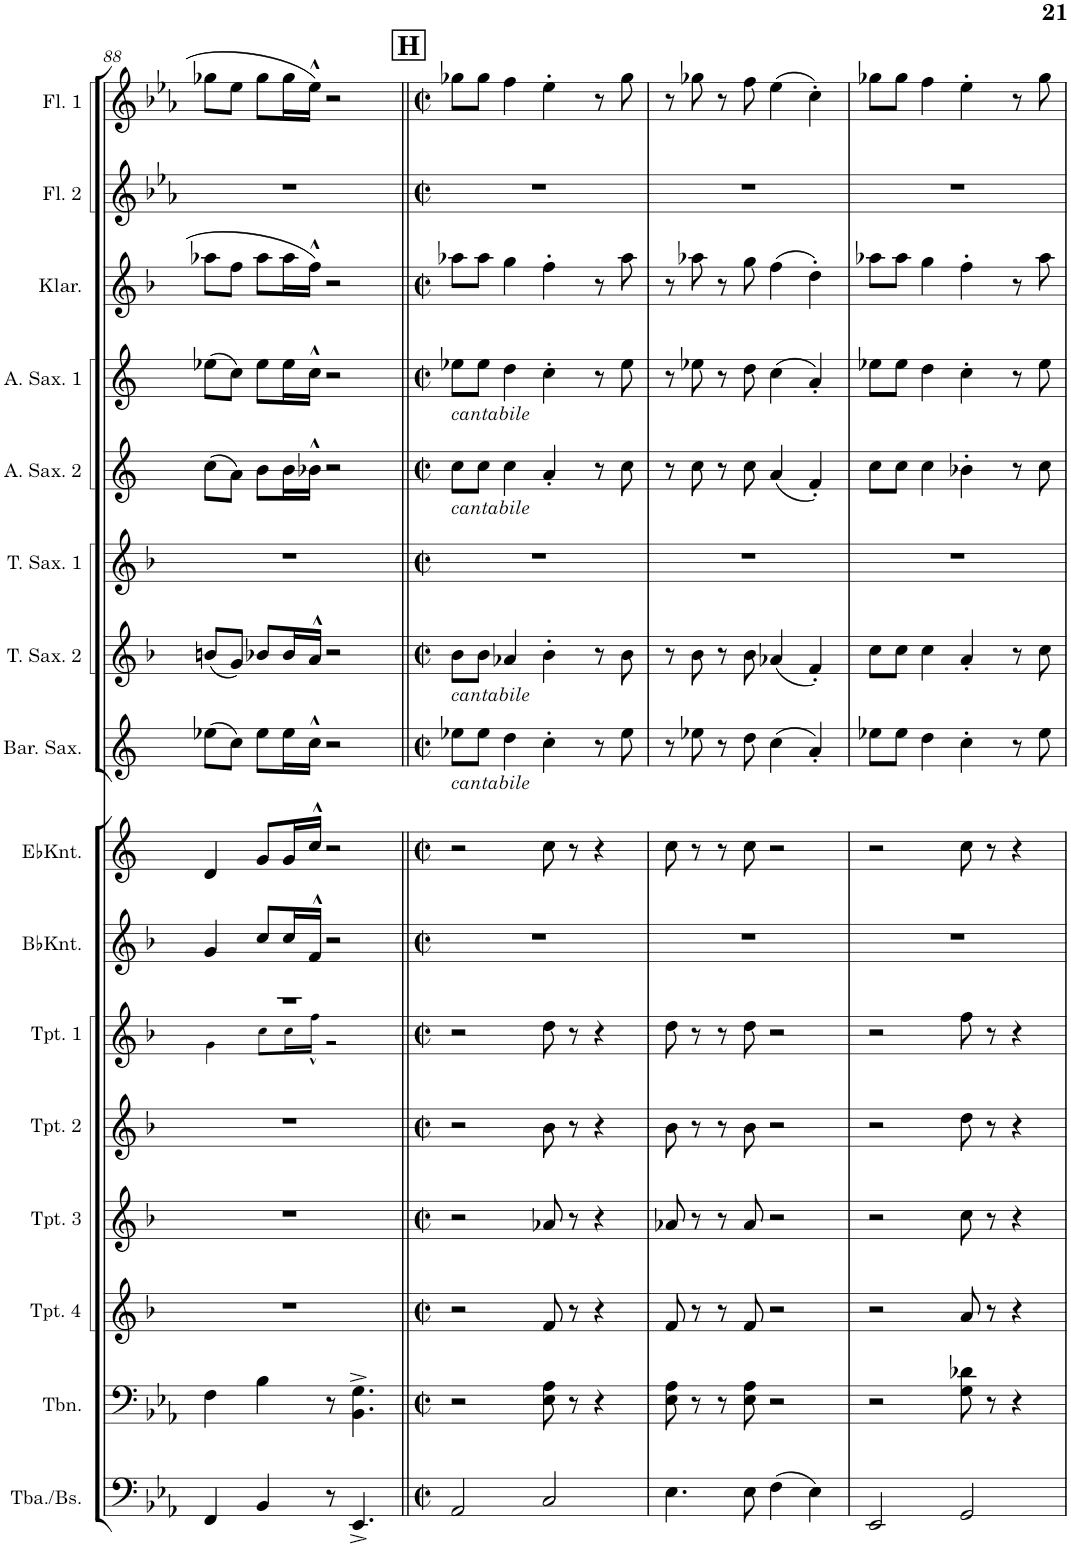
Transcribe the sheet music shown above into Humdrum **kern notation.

**kern	**kern	**kern	**kern	**kern	**kern	**kern	**kern	**kern	**kern	**kern	**kern	**kern	**kern	**kern	**kern
*part16	*part15	*part14	*part13	*part12	*part11	*part10	*part9	*part8	*part7	*part6	*part5	*part4	*part3	*part2	*part1
*staff16	*staff15	*staff14	*staff13	*staff12	*staff11	*staff10	*staff9	*staff8	*staff7	*staff6	*staff5	*staff4	*staff3	*staff2	*staff1
*I"Tuba/Elbas	*I"Tromboner	*I"Trumpet 4	*I"Trumpet 3	*I"Trumpet 2	*I"Trumpet 1	*I"Bb Kornett	*I"Eb Kornett	*I"Barytonsax	*I"Tenosax 2	*I"Tenorsax 1	*I"Altsax 2	*I"Altsax 1	*I"Klantinetter	*I"Flöjt 2	*I"Flöjt 1
*I'Tba./Bs.	*I'Tbn.	*I'Tpt. 4	*I'Tpt. 3	*I'Tpt. 2	*I'Tpt. 1	*I'BbKnt.	*I'EbKnt.	*I'Bar. Sax.	*I'T. Sax. 2	*I'T. Sax. 1	*I'A. Sax. 2	*I'A. Sax. 1	*I'Klar.	*I'Fl. 2	*I'Fl. 1
!!LO:PB:g=z
*clefF4	*clefF4	*clefG2	*clefG2	*clefG2	*clefG2	*clefG2	*clefG2	*clefG2	*clefG2	*clefG2	*clefG2	*clefG2	*clefG2	*clefG2	*clefG2
*	*	*Trd1c2	*Trd1c2	*Trd1c2	*Trd1c2	*Trd1c2	*Trd-2c-3	*Trd12c21	*Trd8c14	*Trd8c14	*Trd5c9	*Trd5c9	*Trd1c2	*	*
*k[b-e-a-]	*k[b-e-a-]	*k[b-]	*k[b-]	*k[b-]	*k[b-]	*k[b-]	*k[]	*k[]	*k[b-]	*k[b-]	*k[]	*k[]	*k[b-]	*k[b-e-a-]	*k[b-e-a-]
*M4/4	*M4/4	*M4/4	*M4/4	*M4/4	*M4/4	*M4/4	*M4/4	*M4/4	*M4/4	*M4/4	*M4/4	*M4/4	*M4/4	*M4/4	*M4/4
=88	=88	=88	=88	=88	=88	=88	=88	=88	=88	=88	=88	=88	=88	=88	=88
*	*	*	*	*	*^	*	*	*	*	*	*	*	*	*	*
4FF/	4F\	1r	1r	1r	1r	4g!\	4g/	4d/	(8ee-X\L	(8bn/L	1r	(8cc\L	(8ee-X\L	8aa-X\L	1r	8gg-X\L
.	.	.	.	.	.	.	.	.	8cc\J)	8g/J)	.	8a\J)	8cc\J)	8ff\J	.	8ee-\J
4BB-/	4B-\	.	.	.	.	8cc!\L	8cc/L	8g/L	8ee-\L	8b-X/L	.	8b\L	8ee-\L	8aa-\L	.	8gg-\L
.	.	.	.	.	.	16cc!\L	16cc/L	16g/L	16ee-\L	16b-/L	.	16b\L	16ee-\L	16aa-\L	.	16gg-\L
.	.	.	.	.	.	16ff^^!\JJ	16f^^/JJ	16cc^^/JJ	16cc^^\JJ	16a^^/JJ	.	16b-X^^\JJ	16cc^^\JJ	16ff^^\JJ	.	16ee-^^\JJ
8r	8r	.	.	.	.	2r	2r	2r	2r	2r	.	2r	2r	2r	.	2r
4.EE-^/	4.BB-\^ 4.G\^	.	.	.	.	.	.	.	.	.	.	.	.	.	.	.
*	*	*	*	*	*v	*v	*	*	*	*	*	*	*	*	*	*
!!LO:REH:place=s1:a:B:cj:fs=14:t=H
=89||	=89||	=89||	=89||	=89||	=89||	=89||	=89||	=89||	=89||	=89||	=89||	=89||	=89||	=89||	=89||
*M2/2	*M2/2	*M2/2	*M2/2	*M2/2	*M2/2	*M2/2	*M2/2	*M2/2	*M2/2	*M2/2	*M2/2	*M2/2	*M2/2	*M2/2	*M2/2
*met(c|)	*met(c|)	*met(c|)	*met(c|)	*met(c|)	*met(c|)	*met(c|)	*met(c|)	*met(c|)	*met(c|)	*met(c|)	*met(c|)	*met(c|)	*met(c|)	*met(c|)	*met(c|)
!	!	!	!	!	!	!	!	!	!	!	!	!LO:TX:b:i:t=cantabile	!	!	!
!	!	!	!	!	!	!	!	!	!	!	!LO:TX:b:i:t=cantabile	!	!	!	!
!	!	!	!	!	!	!	!	!	!LO:TX:b:i:t=cantabile	!	!	!	!	!	!
!	!	!	!	!	!	!	!	!LO:TX:b:i:t=cantabile	!	!	!	!	!	!	!
2AA-/	2r	2r	2r	2r	2r	1r	2r	8ee-X\L	8b-\L	1r	8cc\L	8ee-X\L	8aa-X\L	1r	8gg-X\L
.	.	.	.	.	.	.	.	8ee-\J	8b-\J	.	8cc\J	8ee-\J	8aa-\J	.	8gg-\J
.	.	.	.	.	.	.	.	4dd\	4a-X/	.	4cc\	4dd\	4gg\	.	4ff\
2C/	8E-\ 8A-\	8f/	8a-X/	8b-\	8dd\	.	8cc\	4cc'\	4b-'\	.	4a'/	4cc'\	4ff'\	.	4ee-'\
.	8r	8r	8r	8r	8r	.	8r	.	.	.	.	.	.	.	.
.	4r	4r	4r	4r	4r	.	4r	8r	8r	.	8r	8r	8r	.	8r
.	.	.	.	.	.	.	.	8ee-\	8b-\	.	8cc\	8ee-\	8aa-\	.	8gg-\
=90	=90	=90	=90	=90	=90	=90	=90	=90	=90	=90	=90	=90	=90	=90	=90
4.E-\	8E-\ 8A-\	8f/	8a-X/	8b-\	8dd\	1r	8cc\	8r	8r	1r	8r	8r	8r	1r	8r
.	8r	8r	8r	8r	8r	.	8r	8ee-X\	8b-\	.	8cc\	8ee-X\	8aa-X\	.	8gg-X\
.	8r	8r	8r	8r	8r	.	8r	8r	8r	.	8r	8r	8r	.	8r
8E-\	8E-\ 8A-\	8f/	8a-/	8b-\	8dd\	.	8cc\	8dd\	8b-\	.	8cc\	8dd\	8gg\	.	8ff\
(4F\	2r	2r	2r	2r	2r	.	2r	(4cc\	(4a-X/	.	(4a/	(4cc\	(4ff\	.	(4ee-\
4E-\)	.	.	.	.	.	.	.	4a'/)	4f'/)	.	4f'/)	4a'/)	4dd'\)	.	4cc'\)
=91	=91	=91	=91	=91	=91	=91	=91	=91	=91	=91	=91	=91	=91	=91	=91
2EE-/	2r	2r	2r	2r	2r	1r	2r	8ee-X\L	8cc\L	1r	8cc\L	8ee-X\L	8aa-X\L	1r	8gg-X\L
.	.	.	.	.	.	.	.	8ee-\J	8cc\J	.	8cc\J	8ee-\J	8aa-\J	.	8gg-\J
.	.	.	.	.	.	.	.	4dd\	4cc\	.	4cc\	4dd\	4gg\	.	4ff\
2GG/	8G\ 8d-X\	8a/	8cc\	8dd\	8ff\	.	8cc\	4cc'\	4a'/	.	4b-X'\	4cc'\	4ff'\	.	4ee-'\
.	8r	8r	8r	8r	8r	.	8r	.	.	.	.	.	.	.	.
.	4r	4r	4r	4r	4r	.	4r	8r	8r	.	8r	8r	8r	.	8r
.	.	.	.	.	.	.	.	8ee-\	8cc\	.	8cc\	8ee-\	8aa-\	.	8gg-\
=	=	=	=	=	=	=	=	=	=	=	=	=	=	=	=
*-	*-	*-	*-	*-	*-	*-	*-	*-	*-	*-	*-	*-	*-	*-	*-
